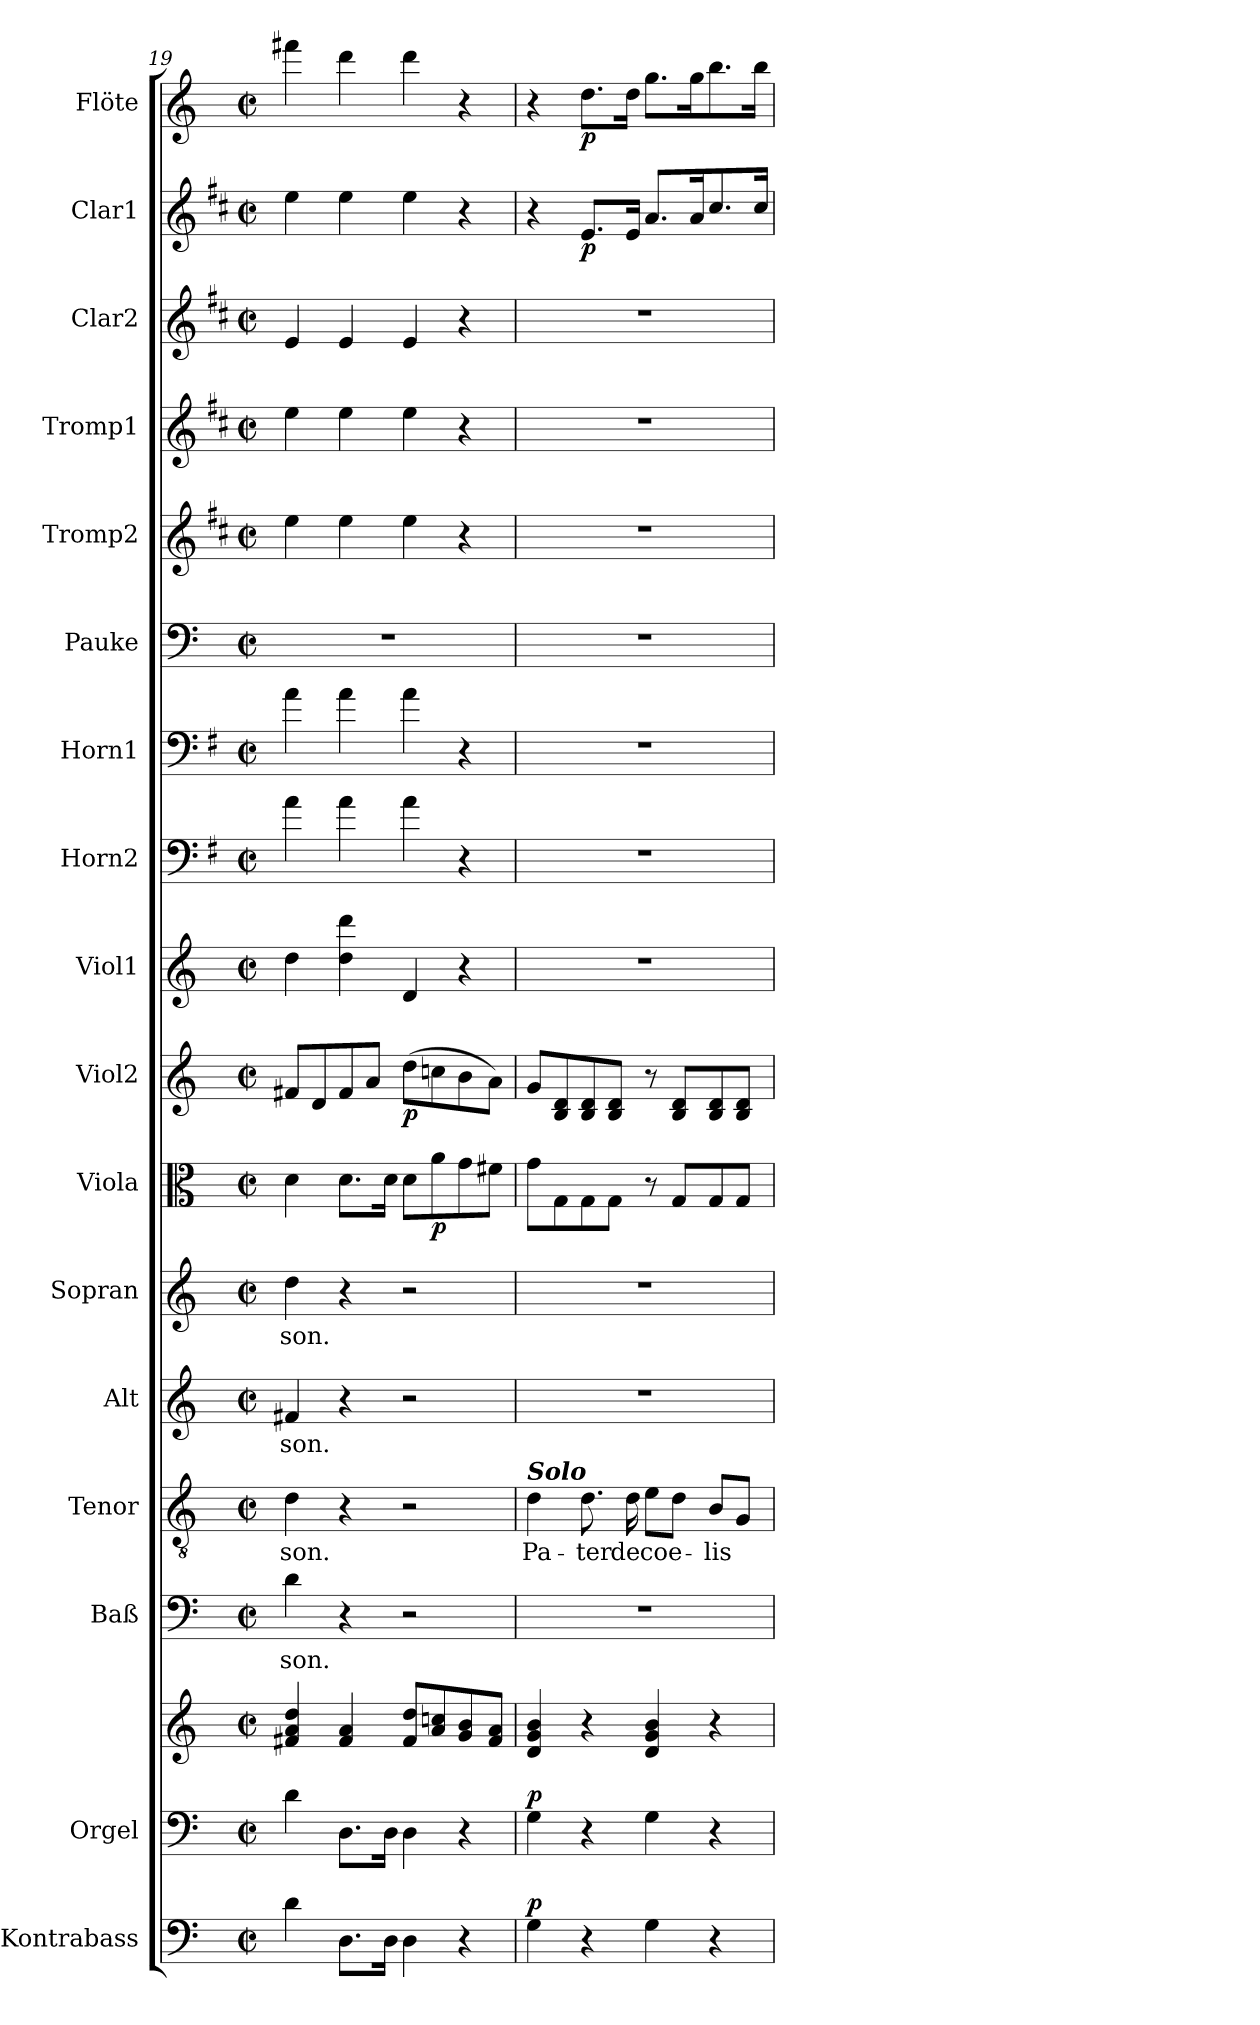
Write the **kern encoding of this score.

**kern	**dynam	**kern	**kern	**dynam	**kern	**text	**kern	**text	**kern	**text	**kern	**text	**kern	**dynam	**kern	**dynam	**kern	**kern	**kern	**kern	**kern	**kern	**kern	**kern	**dynam	**kern	**dynam
*part17	*part17	*part16	*part16	*part16	*part15	*part15	*part14	*part14	*part13	*part13	*part12	*part12	*part11	*part11	*part10	*part10	*part9	*part8	*part7	*part6	*part5	*part4	*part3	*part2	*part2	*part1	*part1
*staff18	*staff18	*staff17	*staff16	*staff16/17	*staff15	*staff15	*staff14	*staff14	*staff13	*staff13	*staff12	*staff12	*staff11	*staff11	*staff10	*staff10	*staff9	*staff8	*staff7	*staff6	*staff5	*staff4	*staff3	*staff2	*staff2	*staff1	*staff1
*I"Kontrabass	*	*I"Orgel	*	*	*I"Baß	*	*I"Tenor	*	*I"Alt	*	*I"Sopran	*	*I"Viola	*	*I"Viol2	*	*I"Viol1	*I"Horn2	*I"Horn1	*I"Pauke	*I"Tromp2	*I"Tromp1	*I"Clar2	*I"Clar1	*	*I"Flöte	*
*I'Kb	*	*	*	*	*I'B	*	*I'T	*	*I'A	*	*I'S	*	*I'Vla	*	*I'Vl2	*	*I'Vl1	*I'Hr2	*I'Hr1	*I'Pk	*I'Tr2	*I'Tr1	*I'Cl2	*I'Cl1	*	*I'Fl	*
*clefF4	*	*clefF4	*clefG2	*	*clefF4	*	*clefGv2	*	*clefG2	*	*clefG2	*	*clefC3	*	*clefG2	*	*clefG2	*clefF4	*clefF4	*clefF4	*clefG2	*clefG2	*clefG2	*clefG2	*	*clefG2	*
*ITrd7c12	*	*	*	*	*	*	*	*	*	*	*	*	*	*	*	*	*	*ITrd4c7	*ITrd4c7	*	*ITrd1c2	*ITrd1c2	*ITrd1c2	*ITrd1c2	*	*	*
*k[]	*	*k[]	*k[]	*	*k[]	*	*k[]	*	*k[]	*	*k[]	*	*k[]	*	*k[]	*	*k[]	*k[]	*k[]	*k[]	*k[]	*k[]	*k[]	*k[]	*	*k[]	*
*C:	*	*C:	*C:	*	*C:	*	*C:	*	*C:	*	*C:	*	*C:	*	*C:	*	*C:	*C:	*C:	*C:	*C:	*C:	*C:	*C:	*	*C:	*
*M2/2	*	*M2/2	*M2/2	*	*M2/2	*	*M2/2	*	*M2/2	*	*M2/2	*	*M2/2	*	*M2/2	*	*M2/2	*M2/2	*M2/2	*M2/2	*M2/2	*M2/2	*M2/2	*M2/2	*	*M2/2	*
*met(c|)	*	*met(c|)	*met(c|)	*	*met(c|)	*	*met(c|)	*	*met(c|)	*	*met(c|)	*	*met(c|)	*	*met(c|)	*	*met(c|)	*met(c|)	*met(c|)	*met(c|)	*met(c|)	*met(c|)	*met(c|)	*met(c|)	*	*met(c|)	*
=19	=19	=19	=19	=19	=19	=19	=19	=19	=19	=19	=19	=19	=19	=19	=19	=19	=19	=19	=19	=19	=19	=19	=19	=19	=19	=19	=19
!	!	!	!	!	!	!LO:LY:b	!	!LO:LY:b	!	!LO:LY:b	!	!LO:LY:b	!	!	!	!	!	!	!	!	!	!	!	!	!	!	!
4D\	.	4d\	4f#X/ 4a/ 4dd/	.	4d\	-son.	4d\	-son.	4f#X/	-son.	4dd\	-son.	4d\	.	8f#X/L	.	4dd\	4d\	4d\	1r	4dd\	4dd\	4d/	4dd\	.	4fff#X\	.
.	.	.	.	.	.	.	.	.	.	.	.	.	.	.	8d/	.	.	.	.	.	.	.	.	.	.	.	.
8.DD\L	.	8.D\L	4f#/ 4a/	.	4r	.	4r	.	4r	.	4r	.	8.d\L	.	8f#/	.	4dd\ 4ddd\	4d\	4d\	.	4dd\	4dd\	4d/	4dd\	.	4ddd\	.
.	.	.	.	.	.	.	.	.	.	.	.	.	.	.	8a/J	.	.	.	.	.	.	.	.	.	.	.	.
16DD\Jk	.	16D\Jk	.	.	.	.	.	.	.	.	.	.	16d\Jk	.	.	.	.	.	.	.	.	.	.	.	.	.	.
!	!	!	!	!	!	!	!	!	!	!	!	!	!	!	!	!LO:DY:b	!	!	!	!	!	!	!	!	!	!	!
4DD\	.	4D\	8f#/ 8dd/L	.	2r	.	2r	.	2r	.	2r	.	8d\L	.	(>8dd\L	p	4d/	4d\	4d\	.	4dd\	4dd\	4d/	4dd\	.	4ddd\	.
!	!	!	!	!	!	!	!	!	!	!	!	!	!	!LO:DY:b	!	!	!	!	!	!	!	!	!	!	!	!	!
.	.	.	8a/ 8ccn/	.	.	.	.	.	.	.	.	.	8a\	p	8ccn\	.	.	.	.	.	.	.	.	.	.	.	.
4r	.	4r	8g/ 8b/	.	.	.	.	.	.	.	.	.	8g\	.	8b\	.	4r	4r	4r	.	4r	4r	4r	4r	.	4r	.
.	.	.	8f#/ 8a/J	.	.	.	.	.	.	.	.	.	8f#X\J	.	8a\J)	.	.	.	.	.	.	.	.	.	.	.	.
=20	=20	=20	=20	=20	=20	=20	=20	=20	=20	=20	=20	=20	=20	=20	=20	=20	=20	=20	=20	=20	=20	=20	=20	=20	=20	=20	=20
!	!	!	!	!	!	!	!LO:TX:a:Bi:t=Solo	!	!	!	!	!	!	!	!	!	!	!	!	!	!	!	!	!	!	!	!
!	!LO:DY:a	!	!	!LO:DY:a=2	!	!	!	!LO:LY:b	!	!	!	!	!	!	!	!	!	!	!	!	!	!	!	!	!	!	!
4GG\	p	4G\	4d/ 4g/ 4b/	p	1r	.	4d\	Pa-	1r	.	1r	.	8g\L	.	8g/L	.	1r	1r	1r	1r	1r	1r	1r	4r	.	4r	.
.	.	.	.	.	.	.	.	.	.	.	.	.	8G\	.	8B/ 8d/	.	.	.	.	.	.	.	.	.	.	.	.
!	!	!	!	!	!	!	!	!LO:LY:b	!	!	!	!	!	!	!	!	!	!	!	!	!	!	!	!	!LO:DY:b	!	!LO:DY:b
4r	.	4r	4r	.	.	.	8.d\	-ter	.	.	.	.	8G\	.	8B/ 8d/	.	.	.	.	.	.	.	.	8.d/L	p	8.dd\L	p
.	.	.	.	.	.	.	.	.	.	.	.	.	8G\J	.	8B/ 8d/J	.	.	.	.	.	.	.	.	.	.	.	.
!	!	!	!	!	!	!	!	!LO:LY:b	!	!	!	!	!	!	!	!	!	!	!	!	!	!	!	!	!	!	!
.	.	.	.	.	.	.	16d\	de	.	.	.	.	.	.	.	.	.	.	.	.	.	.	.	16d/Jk	.	16dd\Jk	.
!	!	!	!	!	!	!	!	!LO:LY:b	!	!	!	!	!	!	!	!	!	!	!	!	!	!	!	!	!	!	!
4GG\	.	4G\	4d/ 4g/ 4b/	.	.	.	8e\L	coe-	.	.	.	.	8r	.	8r	.	.	.	.	.	.	.	.	8.g/L	.	8.gg\L	.
.	.	.	.	.	.	.	8d\J	.	.	.	.	.	8G/L	.	8B/ 8d/L	.	.	.	.	.	.	.	.	.	.	.	.
.	.	.	.	.	.	.	.	.	.	.	.	.	.	.	.	.	.	.	.	.	.	.	.	16g/k	.	16gg\k	.
!	!	!	!	!	!	!	!	!LO:LY:b	!	!	!	!	!	!	!	!	!	!	!	!	!	!	!	!	!	!	!
4r	.	4r	4r	.	.	.	8B/L	-lis	.	.	.	.	8G/	.	8B/ 8d/	.	.	.	.	.	.	.	.	8.b/	.	8.bb\	.
.	.	.	.	.	.	.	8G/J	.	.	.	.	.	8G/J	.	8B/ 8d/J	.	.	.	.	.	.	.	.	.	.	.	.
.	.	.	.	.	.	.	.	.	.	.	.	.	.	.	.	.	.	.	.	.	.	.	.	16b/Jk	.	16bb\Jk	.
=	=	=	=	=	=	=	=	=	=	=	=	=	=	=	=	=	=	=	=	=	=	=	=	=	=	=	=
*-	*-	*-	*-	*-	*-	*-	*-	*-	*-	*-	*-	*-	*-	*-	*-	*-	*-	*-	*-	*-	*-	*-	*-	*-	*-	*-	*-
